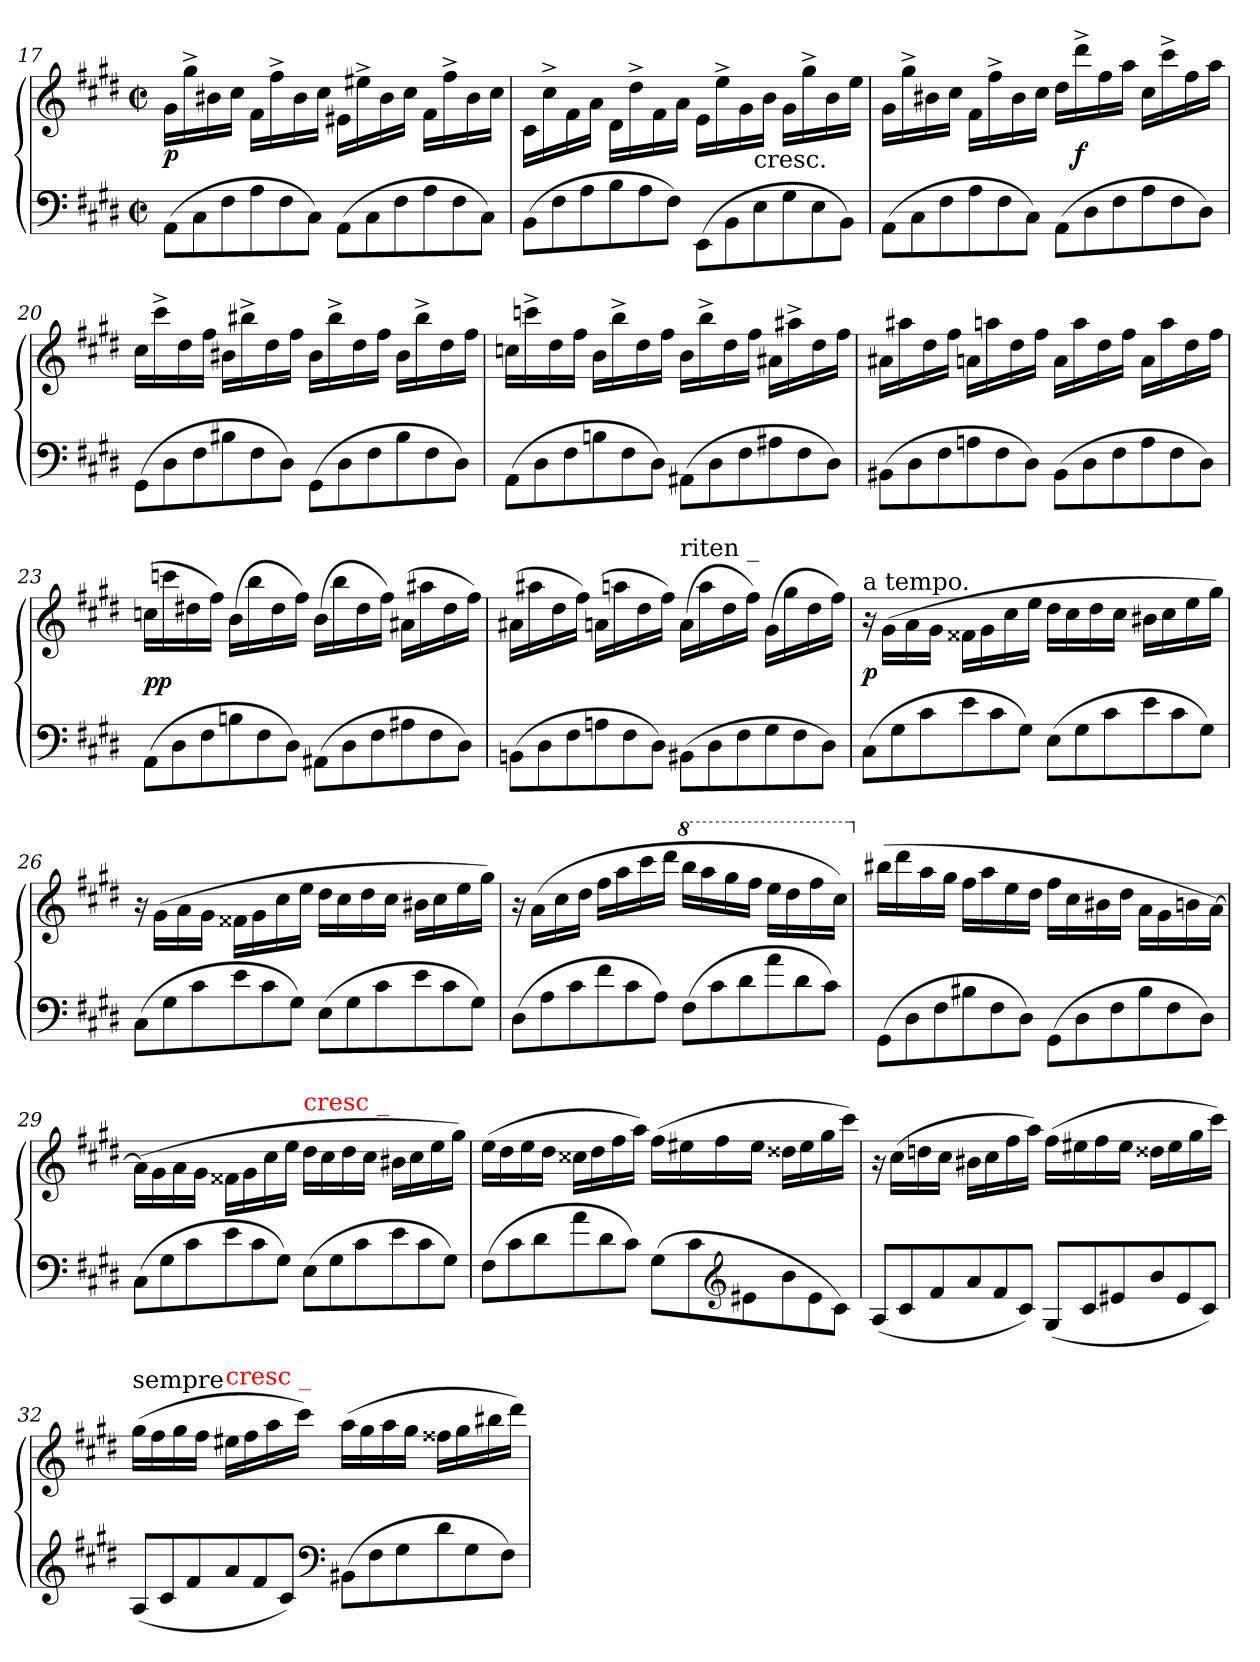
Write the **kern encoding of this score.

**kern	**kern	**dynam
*part1	*part1	*part1
*staff2	*staff1	*staff1/2
*clefF4	*clefG2	*
*k[f#c#g#d#]	*k[f#c#g#d#]	*
*c#:	*c#:	*
*M2/2	*M2/2	*
*met(c|)	*met(c|)	*
*Xtuplet	*	*
=17	=17	=17
(>12AA\L	16g#\LL	p
.	16gg#^>	.
12C#	.	.
.	16b#X	.
12F#	.	.
.	16cc#JJ	.
12A	16f#\LL	.
.	16ff#^>	.
12F#	.	.
.	16b#	.
12C#J)	.	.
.	16cc#JJ	.
(>12AA\L	16e#X\LL	.
.	16ee#X^>	.
12C#	.	.
.	16b#	.
12F#	.	.
.	16cc#JJ	.
12A	16f#\LL	.
.	16ff#^>	.
12F#	.	.
.	16b#	.
12C#J)	.	.
.	16cc#JJ	.
=18	=18	=18
*	*^	*
(>12BB\L	16c#\LL	3%2ryy	.
.	16cc#^>	.	.
12F#	.	.	.
.	16f#	.	.
12A	.	.	.
.	16aJJ	.	.
12B	16d#\LL	.	.
.	16dd#^>	.	.
12A	.	.	.
.	16f#	.	.
12F#J)	.	.	.
.	16aJJ	.	.
(>12EE\L	16e\LL	.	.
.	16ee^>	.	.
12BB	.	.	.
.	16g#	.	.
!	!	!LO:TX:c:t=cresc.	!
12E	.	3ryy	.
.	16bJJ	.	.
12G#	16g#\LL	.	.
.	16gg#^>	.	.
12E	.	.	.
.	16b	.	.
12BBJ)	.	.	.
.	16eeJJ	.	.
*	*v	*v	*
=19	=19	=19
(>12AAL	16g#LL	.
.	16gg#^>	.
12C#	.	.
.	16b#X	.
12F#	.	.
.	16cc#JJ	.
12A	16f#LL	.
.	16ff#^>	.
12F#	.	.
.	16b#	.
12C#J)	.	.
.	16cc#JJ	.
(>12AAL	16dd#LL	.
.	16ddd#^>	f
12D#	.	.
.	16ff#	.
12F#	.	.
.	16aaJJ	.
12A	16cc#LL	.
.	16ccc#^>	.
12F#	.	.
.	16ff#	.
12D#J)	.	.
.	16aaJJ	.
=20	=20	=20
(>12GG#L	16cc#LL	.
.	16ccc#^>	.
12D#	.	.
.	16dd#	.
12F#	.	.
.	16ff#JJ	.
12B#X	16b#XLL	.
.	16bb#X^>	.
12F#	.	.
.	16dd#	.
12D#J)	.	.
.	16ff#JJ	.
(>12GG#L	16b#LL	.
.	16bb#^>	.
12D#	.	.
.	16dd#	.
12F#	.	.
.	16ff#JJ	.
12B#	16b#LL	.
.	16bb#^>	.
12F#	.	.
.	16dd#	.
12D#J)	.	.
.	16ff#JJ	.
=21	=21	=21
(>12AAL	16ccnLL	.
.	16cccn^>	.
12D#	.	.
.	16dd#	.
12F#	.	.
.	16ff#JJ	.
12Bn	16bLL	.
.	16bb^>	.
12F#	.	.
.	16dd#	.
12D#J)	.	.
.	16ff#JJ	.
(>12AA#XL	16bLL	.
.	16bb^>	.
12D#	.	.
.	16dd#	.
12F#	.	.
.	16ff#JJ	.
12A#X	16a#XLL	.
.	16aa#X^>	.
12F#	.	.
.	16dd#	.
12D#J)	.	.
.	16ff#JJ	.
=22	=22	=22
(>12BB#X\L	16a#XLL	.
.	16aa#X	.
12D#	.	.
.	16dd#	.
12F#	.	.
.	16ff#JJ	.
12An	16anLL	.
.	16aan	.
12F#	.	.
.	16dd#	.
12D#J)	.	.
.	16ff#JJ	.
(>12BB#\L	16aLL	.
.	16aa	.
12D#	.	.
.	16dd#	.
12F#	.	.
.	16ff#JJ	.
12A	16aLL	.
.	16aa	.
12F#	.	.
.	16dd#	.
12D#J)	.	.
.	16ff#JJ	.
=23	=23	=23
(>12AA\L	(>16ccnLL	pp
.	16cccn	.
12D#	.	.
.	16dd#X	.
12F#	.	.
.	16ff#JJ)	.
12Bn	(>16bLL	.
.	16bb	.
12F#	.	.
.	16dd#	.
12D#J)	.	.
.	16ff#JJ)	.
(>12AA#X\L	(>16bLL	.
.	16bb	.
12D#	.	.
.	16dd#	.
12F#	.	.
.	16ff#JJ)	.
12A#X	(>16a#XLL	.
.	16aa#X	.
12F#	.	.
.	16dd#	.
12D#J)	.	.
.	16ff#JJ)	.
=24	=24	=24
(>12BBn\L	(>16a#XLL	.
.	16aa#X	.
12D#	.	.
.	16dd#	.
12F#	.	.
.	16ff#JJ)	.
12An	(>16anLL	.
.	16aan	.
12F#	.	.
.	16dd#	.
12D#J)	.	.
.	16ff#JJ)	.
!	!LO:TX:a:t=riten _	!
(>12BB#X\L	(>16aLL	.
.	16aa	.
12D#	.	.
.	16dd#	.
12F#	.	.
.	16ff#JJ)	.
12G#	(>16g#LL	.
.	16gg#	.
12F#	.	.
.	16dd#	.
12D#J)	.	.
.	16ff#JJ)	.
=25	=25	=25
!	!LO:TX:a:t=a tempo.	!
(>12C#L	16r	p
.	(>16g#\LL	.
12G#	.	.
.	16a	.
12c#	.	.
.	16g#JJ	.
12e	16f##X\LL	.
.	16g#	.
12c#	.	.
.	16cc#	.
12G#J)	.	.
.	16eeJJ	.
(>12EL	16dd#\LL	.
.	16cc#	.
12G#	.	.
.	16dd#	.
12c#	.	.
.	16cc#JJ	.
12e	16b#X\LL	.
.	16cc#	.
12c#	.	.
.	16ee	.
12G#J)	.	.
.	16gg#JJ)	.
=26	=26	=26
(>12C#L	16r	.
.	(>16g#\LL	.
12G#	.	.
.	16a	.
12c#	.	.
.	16g#JJ	.
12e	16f##X\LL	.
.	16g#	.
12c#	.	.
.	16cc#	.
12G#J)	.	.
.	16eeJJ	.
(>12EL	16dd#\LL	.
.	16cc#	.
12G#	.	.
.	16dd#	.
12c#	.	.
.	16cc#JJ	.
12e	16b#X\LL	.
.	16cc#	.
12c#	.	.
.	16ee	.
12G#J)	.	.
.	16gg#JJ)	.
=27	=27	=27
(>12D#L	16r	.
.	(>16a\LL	.
12A	.	.
.	16cc#	.
12c#	.	.
.	16dd#JJ	.
12f#	16ff#\LL	.
.	16aa	.
12c#	.	.
.	16ccc#	.
12AJ)	.	.
.	16ddd#JJ	.
*	*8va	*
(>12F#L	16bbb\LL	.
.	16aaa	.
12c#	.	.
.	16ggg#	.
12d#	.	.
.	16fff#JJ	.
12a	16eee\LL	.
.	16ddd#	.
12d#	.	.
.	16fff#	.
12c#J)	.	.
.	16ccc#JJ)	.
=28	=28	=28
*	*X8va	*
(>12GG#L	(>16bb#X\LL	.
.	16ddd#	.
12D#	.	.
.	16aa	.
12F#	.	.
.	16gg#JJ	.
12B#X	16ff#\LL	.
.	16aa	.
12F#	.	.
.	16ee	.
12D#J)	.	.
.	16dd#JJ	.
(>12GG#L	16ff#\LL	.
.	16cc#	.
12D#	.	.
.	16b#X	.
12F#	.	.
.	16dd#JJ	.
12B#	16a\LL	.
.	16g#	.
12F#	.	.
.	16bn	.
12D#J)	.	.
.	[16aJJ)	.
=29	=29	=29
(>12C#L	(>16a\LL]	.
.	16g#	.
12G#	.	.
.	16a	.
12c#	.	.
.	16g#JJ	.
12e	16f##X\LL	.
.	16g#	.
12c#	.	.
.	16cc#	.
12G#J)	.	.
.	16eeJJ	.
!	!LO:TX:a:color=red:t=cresc _	!
(>12EL	16dd#\LL	.
.	16cc#	.
12G#	.	.
.	16dd#	.
12c#	.	.
.	16cc#JJ	.
12e	16b#X\LL	.
.	16cc#	.
12c#	.	.
.	16ee	.
12G#J)	.	.
.	16gg#JJ)	.
=30	=30	=30
(>12F#L	(>16eeLL	.
.	16dd#	.
12c#	.	.
.	16ee	.
12d#	.	.
.	16dd#JJ	.
12a	16cc##XLL	.
.	16dd#	.
12d#	.	.
.	16ff#	.
12c#J)	.	.
.	16aaJJ)	.
(>12G#\L	(>16ff#LL	.
.	16ee#X	.
12c#	.	.
.	16ff#	.
*clefG2	*	*
12e#X	.	.
.	16ee#JJ	.
12b	16dd##XLL	.
.	16ee#	.
12e#	.	.
.	16gg#	.
12c#J)	.	.
.	16ccc#JJ)	.
=31	=31	=31
(<12A/L	16r	.
.	(>16cc#LL	.
12c#	.	.
.	16ddn	.
12f#	.	.
.	16cc#JJ	.
12a	16b#XLL	.
.	16cc#	.
12f#	.	.
.	16ff#	.
12c#J)	.	.
.	16aaJJ)	.
(<12G#/L	(>16ff#LL	.
.	16ee#X	.
12c#	.	.
.	16ff#	.
12e#X	.	.
.	16ee#JJ	.
12b	16dd##XLL	.
.	16ee#	.
12e#	.	.
.	16gg#	.
12c#J)	.	.
.	16ccc#JJ)	.
=32	=32	=32
!	!LO:TX:a:t=sempre	!
(<12A/L	(>16gg#LL	.
.	16ff#	.
12c#	.	.
.	16gg#	.
12f#	.	.
.	16ff#JJ	.
!	!LO:TX:a:color=red:t=cresc _	!
12a	16ee#XLL	.
.	16ff#	.
12f#	.	.
.	16aa	.
12c#J)	.	.
.	16ccc#JJ)	.
*clefF4	*	*
(>12BB#X\L	(>16aaLL	.
.	16gg#	.
12F#	.	.
.	16aa	.
12G#	.	.
.	16gg#JJ	.
12d#	16ff##XLL	.
.	16gg#	.
12G#	.	.
.	16bb#X	.
12F#J)	.	.
.	16ddd#JJ)	.
=	=	=
*-	*-	*-
